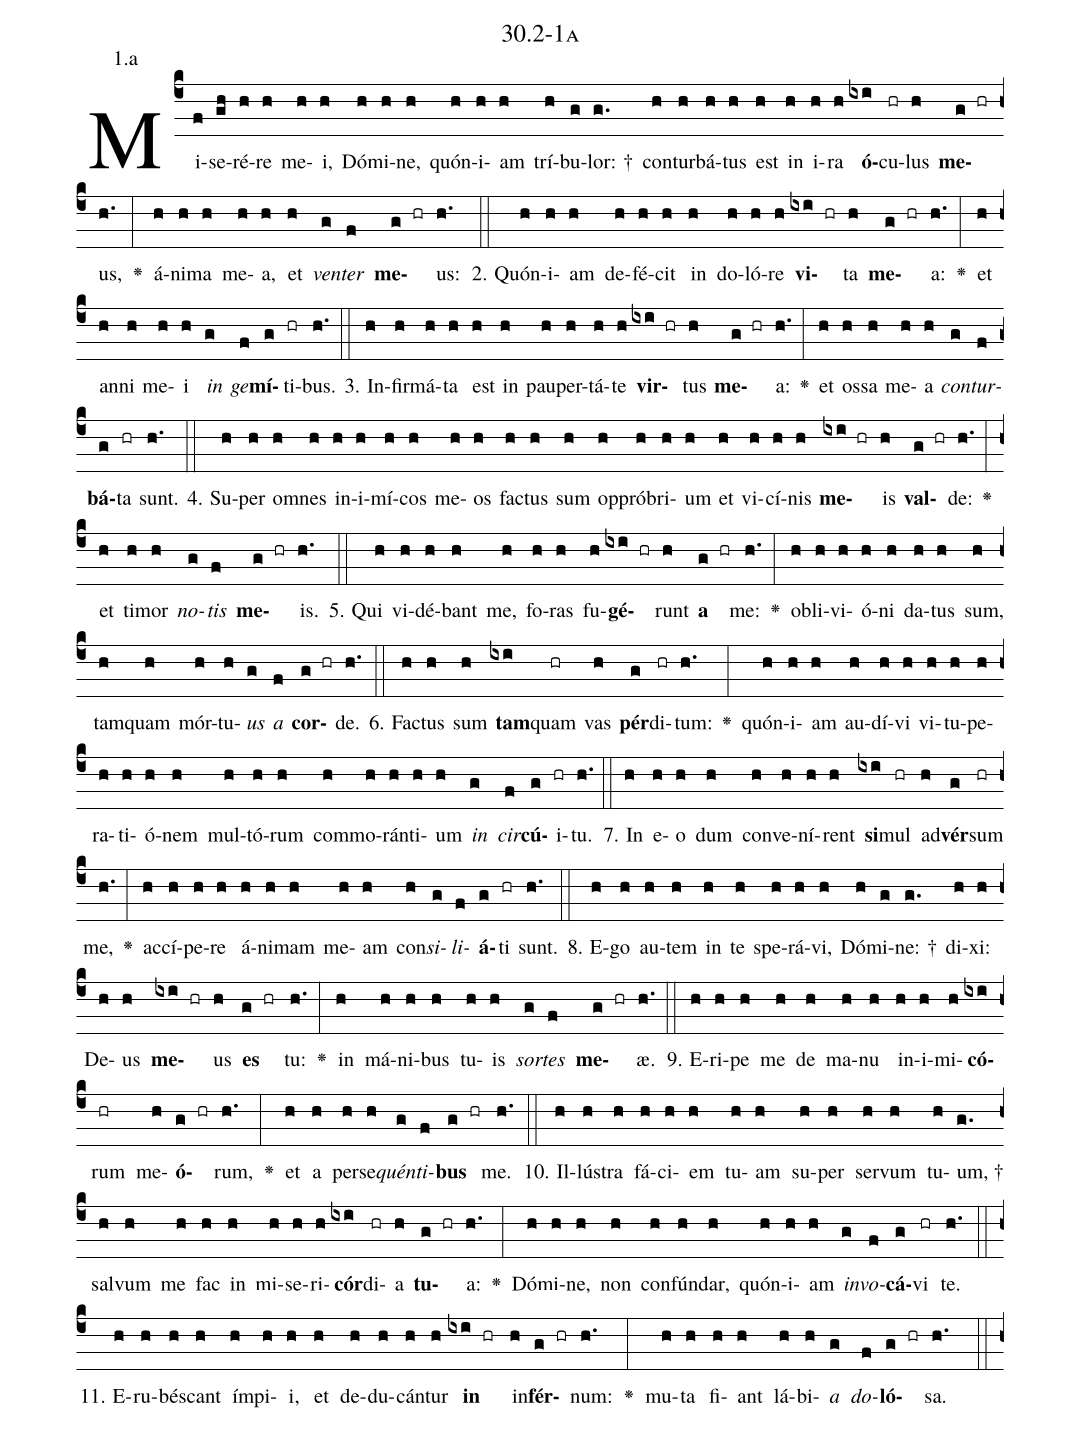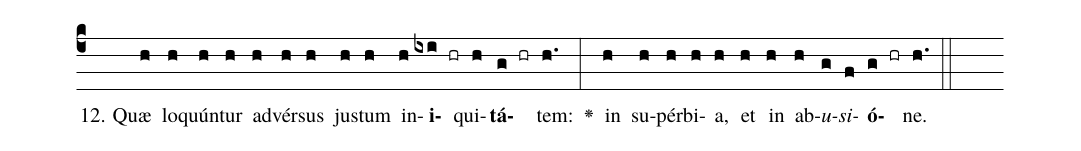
name: 30.2-1a;
annotation: 1.a;
%%
(c4)Mi(f)se(gh)ré(h)re(h) me(h)i,(h) Dó(h)mi(h)ne,(h) quón(h)i(h)am(h) trí(h)bu(g)lor: †(g.) con(h)tur(h)bá(h)tus(h) est(h) in(h) i(h)ra(h) <b>ó</b>(ixi)cu(hr)lus(h) <b>me</b>(g hr)us,(h.) <v>\greheightstar</v>(:) á(h)ni(h)ma(h) me(h)a,(h) et(h) <i>ven</i>(g)<i>ter</i>(f) <b>me</b>(g hr)us:(h.) (::)
2. Quón(h)i(h)am(h) de(h)fé(h)cit(h) in(h) do(h)ló(h)re(h) <b>vi</b>(ixi hr)ta(h) <b>me</b>(g hr)a:(h.) <v>\greheightstar</v>(:) et(h) an(h)ni(h) me(h)i(h) <i>in</i>(g) <i>ge</i>(f)<b>mí</b>(g)ti(hr)bus.(h.) (::)
3. In(h)fir(h)má(h)ta(h) est(h) in(h) pau(h)per(h)tá(h)te(h) <b>vir</b>(ixi hr)tus(h) <b>me</b>(g hr)a:(h.) <v>\greheightstar</v>(:) et(h) os(h)sa(h) me(h)a(h) <i>con</i>(g)<i>tur</i>(f)<b>bá</b>(g)ta(hr) sunt.(h.) (::)
4. Su(h)per(h) om(h)nes(h) in(h)i(h)mí(h)cos(h) me(h)os(h) fac(h)tus(h) sum(h) op(h)pró(h)bri(h)um(h) et(h) vi(h)cí(h)nis(h) <b>me</b>(ixi hr)is(h) <b>val</b>(g hr)de:(h.) <v>\greheightstar</v>(:) et(h) ti(h)mor(h) <i>no</i>(g)<i>tis</i>(f) <b>me</b>(g hr)is.(h.) (::)
5. Qui(h) vi(h)dé(h)bant(h) me,(h) fo(h)ras(h) fu(h)<b>gé</b>(ixi hr)runt(h) <b>a</b>(g hr) me:(h.) <v>\greheightstar</v>(:) ob(h)li(h)vi(h)ó(h)ni(h) da(h)tus(h) sum,(h) tam(h)quam(h) mór(h)tu(h)<i>us</i>(g) <i>a</i>(f) <b>cor</b>(g hr)de.(h.) (::)
6. Fac(h)tus(h) sum(h) <b>tam</b>(ixi)quam(hr) vas(h) <b>pér</b>(g)di(hr)tum:(h.) <v>\greheightstar</v>(:) quón(h)i(h)am(h) au(h)dí(h)vi(h) vi(h)tu(h)pe(h)ra(h)ti(h)ó(h)nem(h) mul(h)tó(h)rum(h) com(h)mo(h)rán(h)ti(h)um(h) <i>in</i>(g) <i>cir</i>(f)<b>cú</b>(g)i(hr)tu.(h.) (::)
7. In(h) e(h)o(h) dum(h) con(h)ve(h)ní(h)rent(h) <b>si</b>(ixi)mul(hr) ad(h)<b>vér</b>(g)sum(hr) me,(h.) <v>\greheightstar</v>(:) ac(h)cí(h)pe(h)re(h) á(h)ni(h)mam(h) me(h)am(h) con(h)<i>si</i>(g)<i>li</i>(f)<b>á</b>(g)ti(hr) sunt.(h.) (::)
8. E(h)go(h) au(h)tem(h) in(h) te(h) spe(h)rá(h)vi,(h) Dó(h)mi(g)ne: †(g.) di(h)xi:(h) De(h)us(h) <b>me</b>(ixi hr)us(h) <b>es</b>(g hr) tu:(h.) <v>\greheightstar</v>(:) in(h) má(h)ni(h)bus(h) tu(h)is(h) <i>sor</i>(g)<i>tes</i>(f) <b>me</b>(g hr)æ.(h.) (::)
9. E(h)ri(h)pe(h) me(h) de(h) ma(h)nu(h) in(h)i(h)mi(h)<b>có</b>(ixi)rum(hr) me(h)<b>ó</b>(g hr)rum,(h.) <v>\greheightstar</v>(:) et(h) a(h) per(h)se(h)<i>quén</i>(g)<i>ti</i>(f)<b>bus</b>(g hr) me.(h.) (::)
10. Il(h)lús(h)tra(h) fá(h)ci(h)em(h) tu(h)am(h) su(h)per(h) ser(h)vum(h) tu(h)um, †(g.) sal(h)vum(h) me(h) fac(h) in(h) mi(h)se(h)ri(h)<b>cór</b>(ixi)di(hr)a(h) <b>tu</b>(g hr)a:(h.) <v>\greheightstar</v>(:) Dó(h)mi(h)ne,(h) non(h) con(h)fún(h)dar,(h) quón(h)i(h)am(h) <i>in</i>(g)<i>vo</i>(f)<b>cá</b>(g)vi(hr) te.(h.) (::)
11. E(h)ru(h)bés(h)cant(h) ím(h)pi(h)i,(h) et(h) de(h)du(h)cán(h)tur(h) <b>in</b>(ixi hr) in(h)<b>fér</b>(g hr)num:(h.) <v>\greheightstar</v>(:) mu(h)ta(h) fi(h)ant(h) lá(h)bi(h)<i>a</i>(g) <i>do</i>(f)<b>ló</b>(g hr)sa.(h.) (::)
12. Quæ(h) lo(h)quún(h)tur(h) ad(h)vér(h)sus(h) jus(h)tum(h) in(h)<b>i</b>(ixi hr)qui(h)<b>tá</b>(g hr)tem:(h.) <v>\greheightstar</v>(:) in(h) su(h)pér(h)bi(h)a,(h) et(h) in(h) ab(h)<i>u</i>(g)<i>si</i>(f)<b>ó</b>(g hr)ne.(h.) (::)
